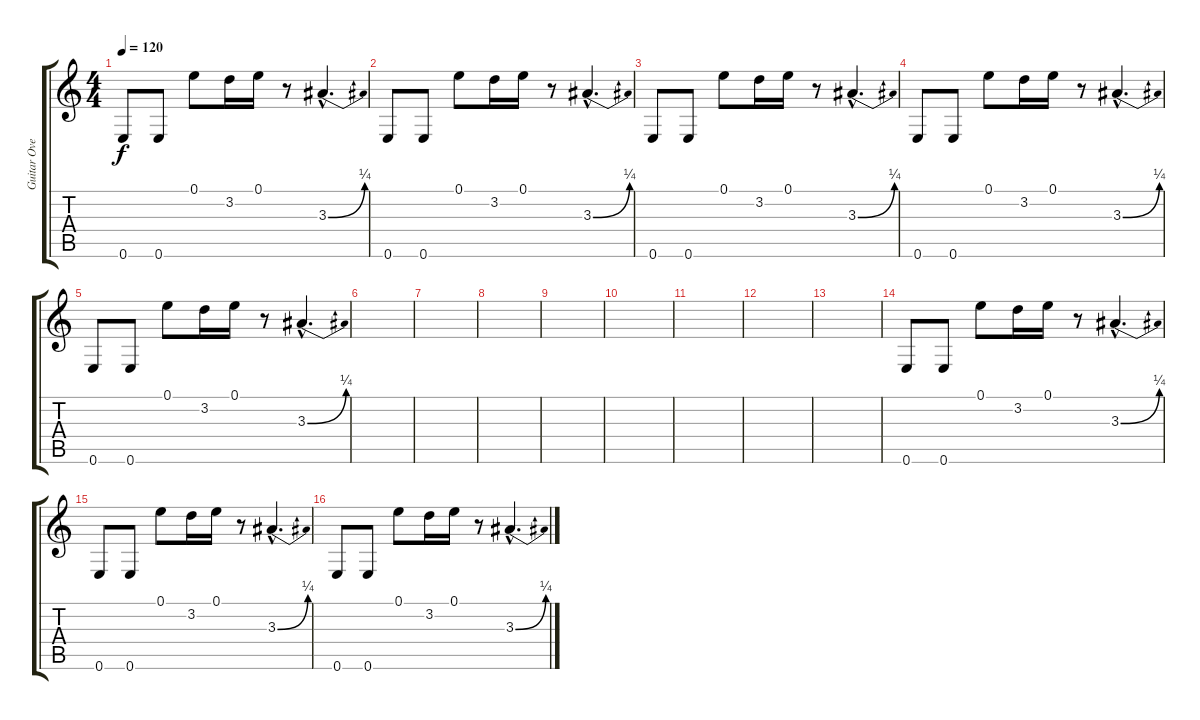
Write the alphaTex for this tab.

\track ("Guitar Overdrive" "Guitar Ove") {instrument overdrivenguitar}
\staff {score tabs}
\tuning (E4 B3 G3 D3 A2 E2) {hide}
\ts (4 4)
\tempo 120
\clef g2
\ks c
0.6.8{dy f} 0.6.8 0.1.8 3.2.16 0.1.16 r.8 3.3{be (bend 0 0 60 1) hac}.4{d} |
0.6.8 0.6.8 0.1.8 3.2.16 0.1.16 r.8 3.3{be (bend 0 0 60 1) hac}.4{d} |
0.6.8 0.6.8 0.1.8 3.2.16 0.1.16 r.8 3.3{be (bend 0 0 60 1) hac}.4{d} |
0.6.8 0.6.8 0.1.8 3.2.16 0.1.16 r.8 3.3{be (bend 0 0 60 1) hac}.4{d} |
0.6.8 0.6.8 0.1.8 3.2.16 0.1.16 r.8 3.3{be (bend 0 0 60 1) hac}.4{d} |
|
|
|
|
|
|
|
|
0.6.8 0.6.8 0.1.8 3.2.16 0.1.16 r.8 3.3{be (bend 0 0 60 1) hac}.4{d} |
0.6.8 0.6.8 0.1.8 3.2.16 0.1.16 r.8 3.3{be (bend 0 0 60 1) hac}.4{d} |
0.6.8 0.6.8 0.1.8 3.2.16 0.1.16 r.8 3.3{be (bend 0 0 60 1) hac}.4{d}
